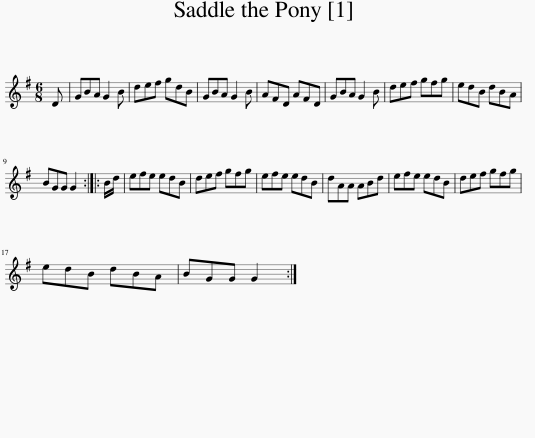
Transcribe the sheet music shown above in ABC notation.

X:1
L:1/8
M:6/8
I:linebreak $
K:G
V:1 treble
V:1
 D | GBA G2 B | def gdB | GBA G2 B | AFD AFD | %5
 GBA G2 B | def gfg | edB dBA |$ BGG G2 :: B/d/ | %10
 efe edB | def gfg | efe edB | dAA ABd | efe edB | %15
 def gfg |$ edB dBA | BGG G2 :| %18
